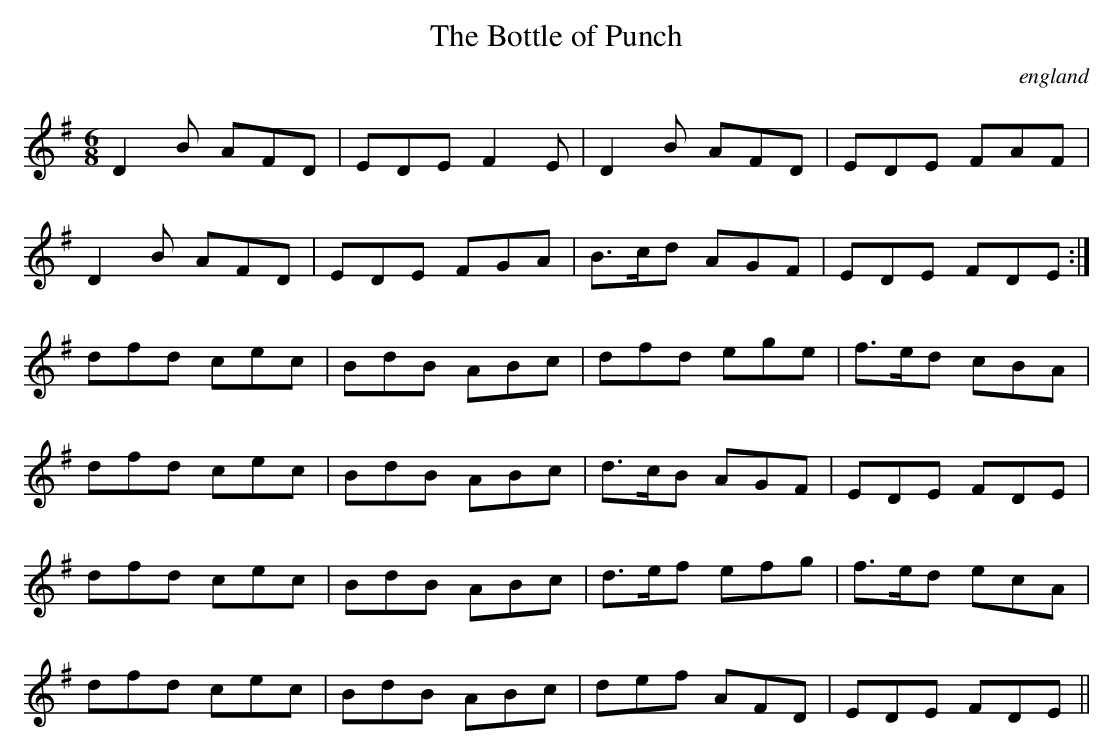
X:1
T:Bottle of Punch, The
O:england
M:6/8
L:1/8
K:G
D2B AFD|EDE F2E|D2B AFD|EDE FAF|
D2B AFD|EDE FGA|B>cd AGF|EDE FDE:|
dfd cec|BdB ABc|dfd ege|f>ed cBA|
dfd cec|BdB ABc|d>cB AGF|EDE FDE|
dfd cec|BdB ABc|d>ef efg|f>ed ecA|
dfd cec|BdB ABc|def AFD|EDE FDE||
